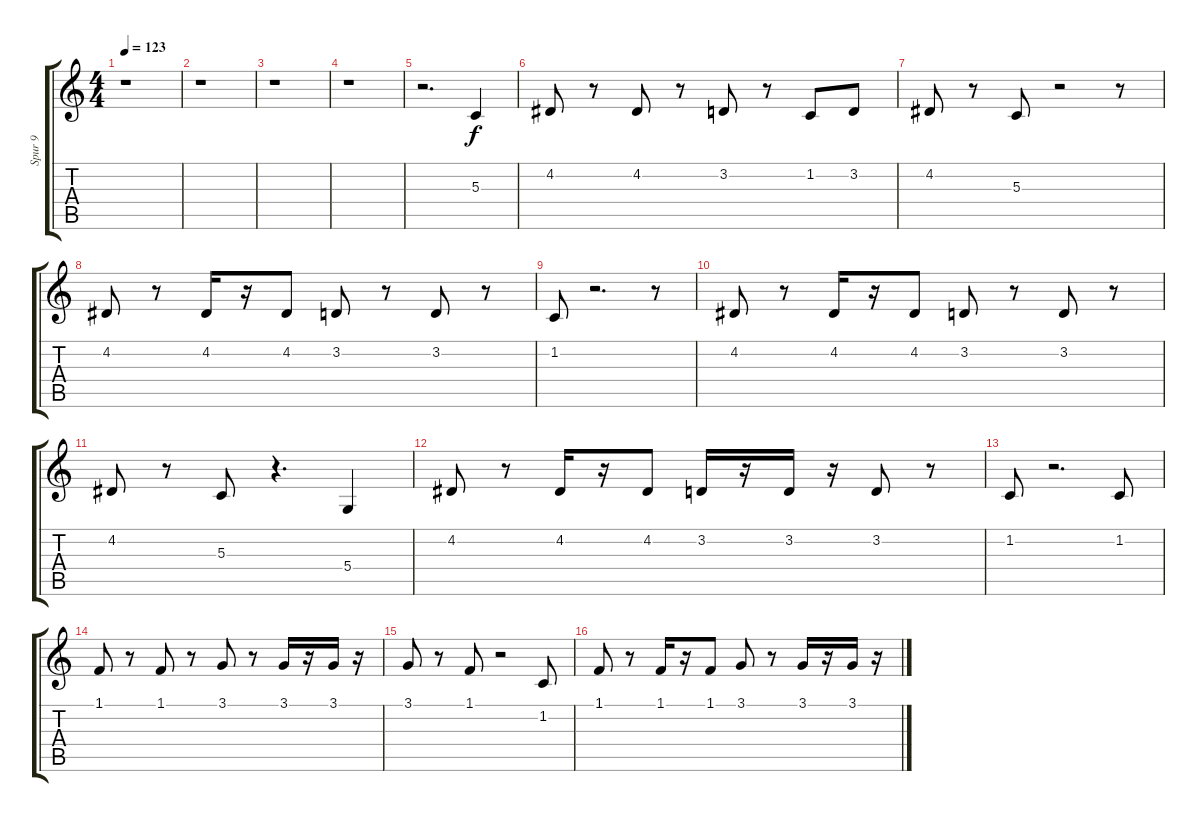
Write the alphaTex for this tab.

\track ("Spur 9" "Spur 9") {instrument fx4atmosphere}
\staff {score tabs}
\tuning (E4 B3 G3 D3 A2 E2) {hide}
\ts (4 4)
\tempo 123
\clef g2
\ks c
r.1{dy f} |
r.1 |
r.1 |
r.1 |
r.2{d} 5.3.4 |
4.2.8 r.8 4.2.8 r.8 3.2.8 r.8 1.2.8 3.2.8 |
4.2.8 r.8 5.3.8 r.2 r.8 |
4.2.8 r.8 4.2.16 r.16 4.2.8 3.2.8 r.8 3.2.8 r.8 |
1.2.8 r.2{d} r.8 |
4.2.8 r.8 4.2.16 r.16 4.2.8 3.2.8 r.8 3.2.8 r.8 |
4.2.8 r.8 5.3.8 r.4{d} 5.4.4 |
4.2.8 r.8 4.2.16 r.16 4.2.8 3.2.16 r.16 3.2.16 r.16 3.2.8 r.8 |
1.2.8 r.2{d} 1.2.8 |
1.1.8 r.8 1.1.8 r.8 3.1.8 r.8 3.1.16 r.16 3.1.16 r.16 |
3.1.8 r.8 1.1.8 r.2 1.2.8 |
1.1.8 r.8 1.1.16 r.16 1.1.8 3.1.8 r.8 3.1.16 r.16 3.1.16 r.16
